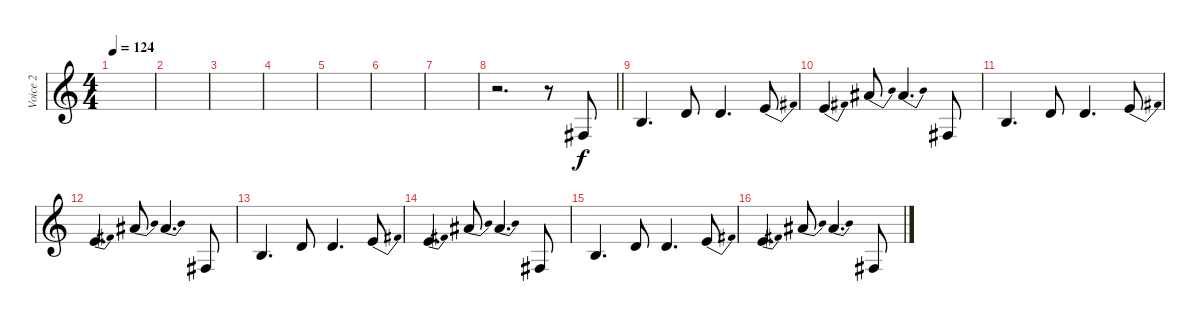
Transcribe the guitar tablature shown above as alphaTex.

\track ("Voice 2" "Voice 2") {instrument synthvoice}
\staff {score}
\tuning (Db4 Ab3 E3 B2 Gb2 B1) {hide}
\ts (4 4)
\tempo 124
\clef g2
\ks c
|
|
|
|
|
|
|
\barLineRight lightlight
r.2{d} r.8 7.4.8 |
\section ("" "")
7.3.4{d} 6.2.8 6.2.4{d} 8.2{be (bend 0 0 60 4)}.8 |
8.2{be (bend 0 0 60 4)}.4{d} 9.1{be (bend 0 0 60 2)}.8 9.1{be (bend 0 0 60 2)}.4{d} 7.4.8 |
7.3.4{d} 6.2.8 6.2.4{d} 8.2{be (bend 0 0 60 4)}.8 |
8.2{be (bend 0 0 60 4)}.4{d} 9.1{be (bend 0 0 60 2)}.8 9.1{be (bend 0 0 60 2)}.4{d} 7.4.8 |
7.3.4{d} 6.2.8 6.2.4{d} 8.2{be (bend 0 0 60 4)}.8 |
8.2{be (bend 0 0 60 4)}.4{d} 9.1{be (bend 0 0 60 2)}.8 9.1{be (bend 0 0 60 2)}.4{d} 7.4.8 |
7.3.4{d} 6.2.8 6.2.4{d} 8.2{be (bend 0 0 60 4)}.8 |
8.2{be (bend 0 0 60 4)}.4{d} 9.1{be (bend 0 0 60 2)}.8 9.1{be (bend 0 0 60 2)}.4{d} 7.4.8
